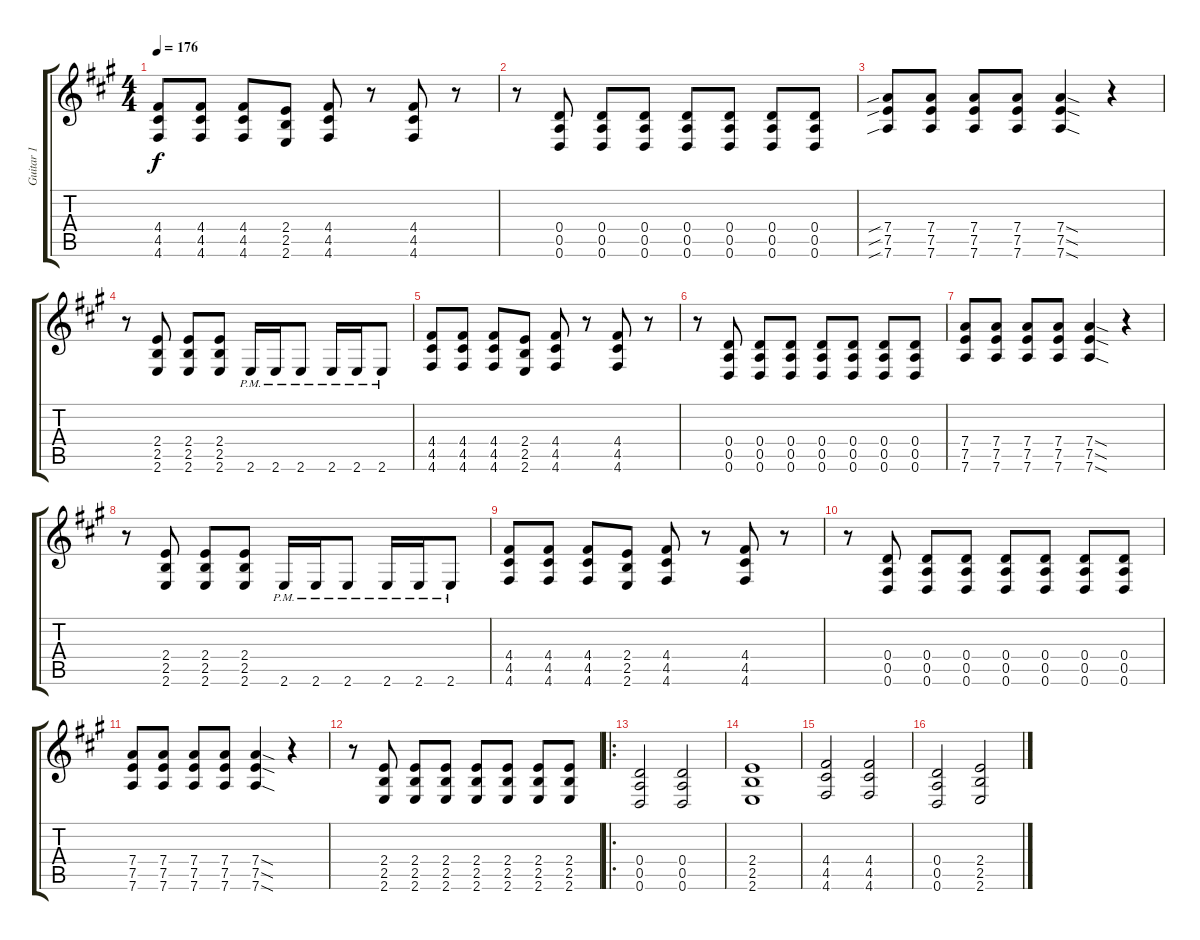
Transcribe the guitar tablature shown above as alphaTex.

\track ("Guitar 1" "Guitar 1") {instrument distortionguitar}
\staff {score tabs}
\tuning (E4 B3 G3 D3 A2 D2) {hide}
\ts (4 4)
\tempo 176
\clef g2
\ks a
(4.4 4.5 4.6).8{dy f instrument distortionguitar} (4.4 4.5 4.6).8 (4.4 4.5 4.6).8 (2.4 2.5 2.6).8 (4.4 4.5 4.6).8 r.8 (4.4 4.5 4.6).8 r.8 |
r.8 (0.4 0.5 0.6).8 (0.4 0.5 0.6).8 (0.4 0.5 0.6).8 (0.4 0.5 0.6).8 (0.4 0.5 0.6).8 (0.4 0.5 0.6).8 (0.4 0.5 0.6).8 |
(7.4{sib} 7.5{sib} 7.6{sib}).8 (7.4 7.5 7.6).8 (7.4 7.5 7.6).8 (7.4 7.5 7.6).8 (7.4{sod} 7.5{sod} 7.6{sod}).4 r.4 |
r.8 (2.4 2.5 2.6).8 (2.4 2.5 2.6).8 (2.4 2.5 2.6).8 2.6{pm}.16 2.6{pm}.16 2.6{pm}.8 2.6{pm}.16 2.6{pm}.16 2.6{pm}.8 |
(4.4 4.5 4.6).8 (4.4 4.5 4.6).8 (4.4 4.5 4.6).8 (2.4 2.5 2.6).8 (4.4 4.5 4.6).8 r.8 (4.4 4.5 4.6).8 r.8 |
r.8 (0.4 0.5 0.6).8 (0.4 0.5 0.6).8 (0.4 0.5 0.6).8 (0.4 0.5 0.6).8 (0.4 0.5 0.6).8 (0.4 0.5 0.6).8 (0.4 0.5 0.6).8 |
(7.4 7.5 7.6).8 (7.4 7.5 7.6).8 (7.4 7.5 7.6).8 (7.4 7.5 7.6).8 (7.4{sod} 7.5{sod} 7.6{sod}).4 r.4 |
r.8 (2.4 2.5 2.6).8 (2.4 2.5 2.6).8 (2.4 2.5 2.6).8 2.6{pm}.16 2.6{pm}.16 2.6{pm}.8 2.6{pm}.16 2.6{pm}.16 2.6{pm}.8 |
(4.4 4.5 4.6).8 (4.4 4.5 4.6).8 (4.4 4.5 4.6).8 (2.4 2.5 2.6).8 (4.4 4.5 4.6).8 r.8 (4.4 4.5 4.6).8 r.8 |
r.8 (0.4 0.5 0.6).8 (0.4 0.5 0.6).8 (0.4 0.5 0.6).8 (0.4 0.5 0.6).8 (0.4 0.5 0.6).8 (0.4 0.5 0.6).8 (0.4 0.5 0.6).8 |
(7.4 7.5 7.6).8 (7.4 7.5 7.6).8 (7.4 7.5 7.6).8 (7.4 7.5 7.6).8 (7.4{sod} 7.5{sod} 7.6{sod}).4 r.4 |
r.8 (2.4 2.5 2.6).8 (2.4 2.5 2.6).8 (2.4 2.5 2.6).8 (2.4 2.5 2.6).8 (2.4 2.5 2.6).8 (2.4 2.5 2.6).8 (2.4 2.5 2.6).8 |
\ro
(0.4 0.5 0.6).2 (0.4 0.5 0.6).2 |
(2.4 2.5 2.6).1 |
(4.4 4.5 4.6).2 (4.4 4.5 4.6).2 |
(0.4 0.5 0.6).2 (2.4 2.5 2.6).2
